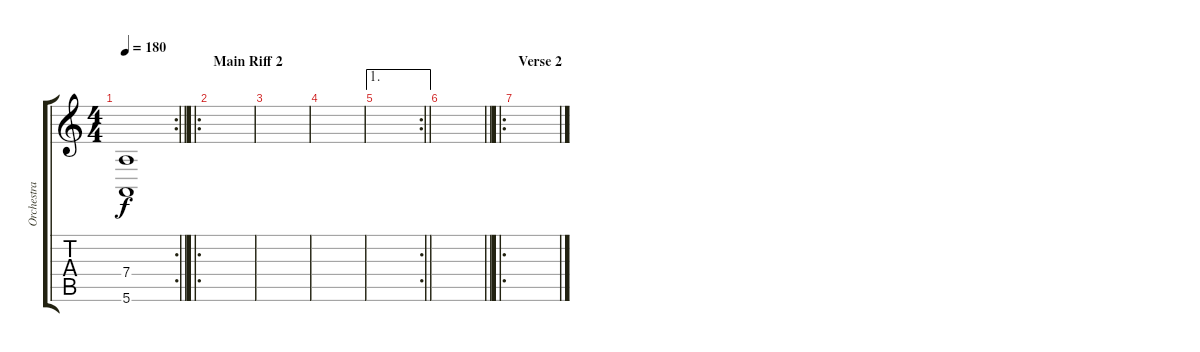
\track ("Orchestra 1" "Orchestra ") {instrument stringensemble1}
\staff {score tabs}
\tuning (E4 B3 G3 D3 A2 E2) {hide}
\rc 2
\ts (4 4)
\tempo 180
\clef g2
\barLineRight lightlight
\ks c
(7.4 5.6).1{dy f} |
\ro
\section ("" "Main Riff 2")
|
|
|
\ae 1
\rc 2
\barLineRight lightlight
|
\barLineRight lightlight
|
\ro
\section ("" "Verse 2")
